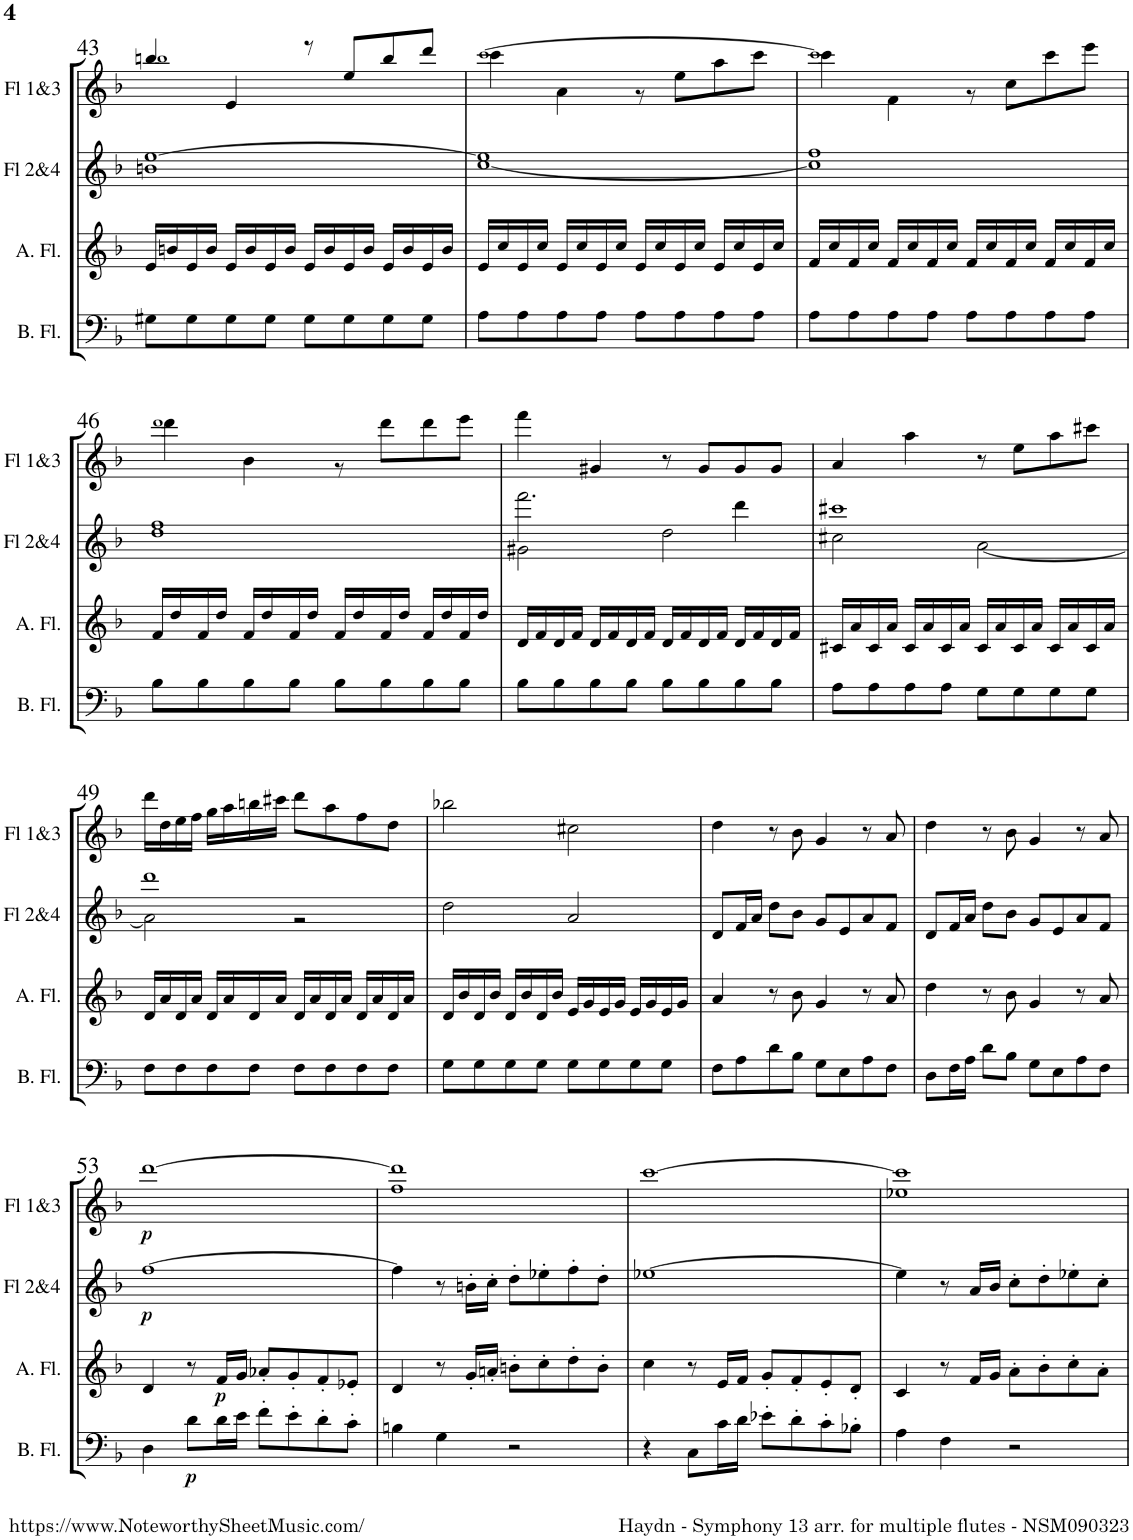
**kern	**dynam	**kern	**dynam	**kern	**dynam	**kern	**dynam
*part4	*part4	*part3	*part3	*part2	*part2	*part1	*part1
*staff4	*staff4	*staff3	*staff3	*staff2	*staff2	*staff1	*staff1
*I"Bass Flute	*	*I"Alto Flute	*	*I"Flutes 2&amp;4	*	*I"Flutes 1&amp;3	*
*I'B. Fl.	*	*I'A. Fl.	*	*I'Fl 2&amp;4	*	*I'Fl 1&amp;3	*
!!LO:PB:g=z
*clefF4	*	*clefG2	*	*clefG2	*	*clefG2	*
*k[b-]	*	*k[b-]	*	*k[b-]	*	*k[b-]	*
*M4/4	*	*M4/4	*	*M4/4	*	*M4/4	*
*met(c)	*	*met(c)	*	*met(c)	*	*met(c)	*
=43	=43	=43	=43	=43	=43	=43	=43
*	*	*	*	*	*	*^	*
8G#X\L	.	16e/LL	.	1bn [1ee	.	4bbn/	1bb!	.
.	.	16bn/	.	.	.	.	.	.
8G#\	.	16e/	.	.	.	.	.	.
.	.	16b/JJ	.	.	.	.	.	.
8G#\	.	16e/LL	.	.	.	4e/	.	.
.	.	16b/	.	.	.	.	.	.
8G#\J	.	16e/	.	.	.	.	.	.
.	.	16b/JJ	.	.	.	.	.	.
8G#\L	.	16e/LL	.	.	.	8r	.	.
.	.	16b/	.	.	.	.	.	.
8G#\	.	16e/	.	.	.	8ee/L	.	.
.	.	16b/JJ	.	.	.	.	.	.
8G#\	.	16e/LL	.	.	.	8bb/	.	.
.	.	16b/	.	.	.	.	.	.
8G#\J	.	16e/	.	.	.	8ddd/J	.	.
.	.	16b/JJ	.	.	.	.	.	.
=44	=44	=44	=44	=44	=44	=44	=44	=44
8A\L	.	16e/LL	.	[1cc 1ee]	.	[>1ccc!	4ccc\	.
.	.	16cc/	.	.	.	.	.	.
8A\	.	16e/	.	.	.	.	.	.
.	.	16cc/JJ	.	.	.	.	.	.
8A\	.	16e/LL	.	.	.	.	4a\	.
.	.	16cc/	.	.	.	.	.	.
8A\J	.	16e/	.	.	.	.	.	.
.	.	16cc/JJ	.	.	.	.	.	.
8A\L	.	16e/LL	.	.	.	.	8r	.
.	.	16cc/	.	.	.	.	.	.
8A\	.	16e/	.	.	.	.	8ee\L	.
.	.	16cc/JJ	.	.	.	.	.	.
8A\	.	16e/LL	.	.	.	.	8aa\	.
.	.	16cc/	.	.	.	.	.	.
8A\J	.	16e/	.	.	.	.	8ccc\J	.
.	.	16cc/JJ	.	.	.	.	.	.
=45	=45	=45	=45	=45	=45	=45	=45	=45
8A\L	.	16f/LL	.	1cc] 1ff	.	1ccc!]	4ccc\	.
.	.	16cc/	.	.	.	.	.	.
8A\	.	16f/	.	.	.	.	.	.
.	.	16cc/JJ	.	.	.	.	.	.
8A\	.	16f/LL	.	.	.	.	4f\	.
.	.	16cc/	.	.	.	.	.	.
8A\J	.	16f/	.	.	.	.	.	.
.	.	16cc/JJ	.	.	.	.	.	.
8A\L	.	16f/LL	.	.	.	.	8r	.
.	.	16cc/	.	.	.	.	.	.
8A\	.	16f/	.	.	.	.	8cc\L	.
.	.	16cc/JJ	.	.	.	.	.	.
8A\	.	16f/LL	.	.	.	.	8ccc\	.
.	.	16cc/	.	.	.	.	.	.
8A\J	.	16f/	.	.	.	.	8eee\J	.
.	.	16cc/JJ	.	.	.	.	.	.
!!LO:LB:g=z	!!
=46	=46	=46	=46	=46	=46	=46	=46	=46
8B-\L	.	16f/LL	.	1dd 1ff	.	1ddd!	4ddd\	.
.	.	16dd/	.	.	.	.	.	.
8B-\	.	16f/	.	.	.	.	.	.
.	.	16dd/JJ	.	.	.	.	.	.
8B-\	.	16f/LL	.	.	.	.	4b-\	.
.	.	16dd/	.	.	.	.	.	.
8B-\J	.	16f/	.	.	.	.	.	.
.	.	16dd/JJ	.	.	.	.	.	.
8B-\L	.	16f/LL	.	.	.	.	8r	.
.	.	16dd/	.	.	.	.	.	.
8B-\	.	16f/	.	.	.	.	8ddd\L	.
.	.	16dd/JJ	.	.	.	.	.	.
8B-\	.	16f/LL	.	.	.	.	8ddd\	.
.	.	16dd/	.	.	.	.	.	.
8B-\J	.	16f/	.	.	.	.	8eee\J	.
.	.	16dd/JJ	.	.	.	.	.	.
*	*	*	*	*	*	*v	*v	*
=47	=47	=47	=47	=47	=47	=47	=47
*	*	*	*	*^	*	*	*
8B-\L	.	16d/LL	.	2.fff\	2g#X\	.	4fff\	.
.	.	16f/	.	.	.	.	.	.
8B-\	.	16d/	.	.	.	.	.	.
.	.	16f/JJ	.	.	.	.	.	.
8B-\	.	16d/LL	.	.	.	.	4g#X/	.
.	.	16f/	.	.	.	.	.	.
8B-\J	.	16d/	.	.	.	.	.	.
.	.	16f/JJ	.	.	.	.	.	.
8B-\L	.	16d/LL	.	.	2dd\	.	8r	.
.	.	16f/	.	.	.	.	.	.
8B-\	.	16d/	.	.	.	.	8g#/L	.
.	.	16f/JJ	.	.	.	.	.	.
8B-\	.	16d/LL	.	4ddd\	.	.	8g#/	.
.	.	16f/	.	.	.	.	.	.
8B-\J	.	16d/	.	.	.	.	8g#/J	.
.	.	16f/JJ	.	.	.	.	.	.
=48	=48	=48	=48	=48	=48	=48	=48	=48
8A\L	.	16c#X/LL	.	1ccc#X	2cc#X\	.	4a/	.
.	.	16a/	.	.	.	.	.	.
8A\	.	16c#/	.	.	.	.	.	.
.	.	16a/JJ	.	.	.	.	.	.
8A\	.	16c#/LL	.	.	.	.	4aa\	.
.	.	16a/	.	.	.	.	.	.
8A\J	.	16c#/	.	.	.	.	.	.
.	.	16a/JJ	.	.	.	.	.	.
8G\L	.	16c#/LL	.	.	[2a\	.	8r	.
.	.	16a/	.	.	.	.	.	.
8G\	.	16c#/	.	.	.	.	8ee\L	.
.	.	16a/JJ	.	.	.	.	.	.
8G\	.	16c#/LL	.	.	.	.	8aa\	.
.	.	16a/	.	.	.	.	.	.
8G\J	.	16c#/	.	.	.	.	8ccc#X\J	.
.	.	16a/JJ	.	.	.	.	.	.
!!LO:LB:g=z
=49	=49	=49	=49	=49	=49	=49	=49	=49
8F\L	.	16d/LL	.	1ddd	2a\]	.	16ddd\LL	.
.	.	16a/	.	.	.	.	16dd\	.
8F\	.	16d/	.	.	.	.	16ee\	.
.	.	16a/JJ	.	.	.	.	16ff\JJ	.
8F\	.	16d/LL	.	.	.	.	16gg\LL	.
.	.	16a/	.	.	.	.	16aa\	.
8F\J	.	16d/	.	.	.	.	16bbn\	.
.	.	16a/JJ	.	.	.	.	16ccc#X\JJ	.
8F\L	.	16d/LL	.	.	2r	.	8ddd\L	.
.	.	16a/	.	.	.	.	.	.
8F\	.	16d/	.	.	.	.	8aa\	.
.	.	16a/JJ	.	.	.	.	.	.
8F\	.	16d/LL	.	.	.	.	8ff\	.
.	.	16a/	.	.	.	.	.	.
8F\J	.	16d/	.	.	.	.	8dd\J	.
.	.	16a/JJ	.	.	.	.	.	.
*	*	*	*	*v	*v	*	*	*
=50	=50	=50	=50	=50	=50	=50	=50
8G\L	.	16d/LL	.	2dd\	.	2bb-X\	.
.	.	16b-/	.	.	.	.	.
8G\	.	16d/	.	.	.	.	.
.	.	16b-/JJ	.	.	.	.	.
8G\	.	16d/LL	.	.	.	.	.
.	.	16b-/	.	.	.	.	.
8G\J	.	16d/	.	.	.	.	.
.	.	16b-/JJ	.	.	.	.	.
8G\L	.	16e/LL	.	2a/	.	2cc#X\	.
.	.	16g/	.	.	.	.	.
8G\	.	16e/	.	.	.	.	.
.	.	16g/JJ	.	.	.	.	.
8G\	.	16e/LL	.	.	.	.	.
.	.	16g/	.	.	.	.	.
8G\J	.	16e/	.	.	.	.	.
.	.	16g/JJ	.	.	.	.	.
=51	=51	=51	=51	=51	=51	=51	=51
8F\L	.	4a/	.	8d/L	.	4dd\	.
8A\	.	.	.	16f/L	.	.	.
.	.	.	.	16a/JJ	.	.	.
8d\	.	8r	.	8dd\L	.	8r	.
8B-\J	.	8b-\	.	8b-\J	.	8b-\	.
8G\L	.	4g/	.	8g/L	.	4g/	.
8E\	.	.	.	8e/	.	.	.
8A\	.	8r	.	8a/	.	8r	.
8F\J	.	8a/	.	8f/J	.	8a/	.
=52	=52	=52	=52	=52	=52	=52	=52
8D\L	.	4dd\	.	8d/L	.	4dd\	.
16F\L	.	.	.	16f/L	.	.	.
16A\JJ	.	.	.	16a/JJ	.	.	.
8d\L	.	8r	.	8dd\L	.	8r	.
8B-\J	.	8b-\	.	8b-\J	.	8b-\	.
8G\L	.	4g/	.	8g/L	.	4g/	.
8E\	.	.	.	8e/	.	.	.
8A\	.	8r	.	8a/	.	8r	.
8F\J	.	8a/	.	8f/J	.	8a/	.
!!LO:LB:g=z
=53	=53	=53	=53	=53	=53	=53	=53
!	!	!	!	!	!LO:DY:b	!	!LO:DY:b
4D\	.	4d/	.	[1ff	p	[1ddd	p
!	!LO:DY:b	!	!	!	!	!	!
8d\L	p	8r	.	.	.	.	.
!	!	!	!LO:DY:b	!	!	!	!
16d\L	.	16f/LL	p	.	.	.	.
16e\JJ	.	16g/JJ	.	.	.	.	.
8f'\L	.	8a-X'/L	.	.	.	.	.
8e'\	.	8g'/	.	.	.	.	.
8d'\	.	8f'/	.	.	.	.	.
8c'\J	.	8e-X'/J	.	.	.	.	.
=54	=54	=54	=54	=54	=54	=54	=54
4Bn\	.	4d/	.	4ff\]	.	1ff 1ddd]	.
4G\	.	8r	.	8r	.	.	.
.	.	16g'/LL	.	16bn'\LL	.	.	.
.	.	16an'/JJ	.	16cc'\JJ	.	.	.
2r	.	8bn'\L	.	8dd'\L	.	.	.
.	.	8cc'\	.	8ee-X'\	.	.	.
.	.	8dd'\	.	8ff'\	.	.	.
.	.	8b'\J	.	8dd'\J	.	.	.
=55	=55	=55	=55	=55	=55	=55	=55
4r	.	4cc\	.	[1ee-X	.	[1ccc	.
8C\L	.	8r	.	.	.	.	.
16c\L	.	16e/LL	.	.	.	.	.
16d\JJ	.	16f/JJ	.	.	.	.	.
8e-X'\L	.	8g'/L	.	.	.	.	.
8d'\	.	8f'/	.	.	.	.	.
8c'\	.	8e'/	.	.	.	.	.
8B-X'\J	.	8d'/J	.	.	.	.	.
=56	=56	=56	=56	=56	=56	=56	=56
4A\	.	4c/	.	4ee-\]	.	1ee-X 1ccc]	.
4F\	.	8r	.	8r	.	.	.
.	.	16f/LL	.	16a/LL	.	.	.
.	.	16g/JJ	.	16b-/JJ	.	.	.
2r	.	8a'\L	.	8cc'\L	.	.	.
.	.	8b-'\	.	8dd'\	.	.	.
.	.	8cc'\	.	8ee-X'\	.	.	.
.	.	8a'\J	.	8cc'\J	.	.	.
=	=	=	=	=	=	=	=
*-	*-	*-	*-	*-	*-	*-	*-
